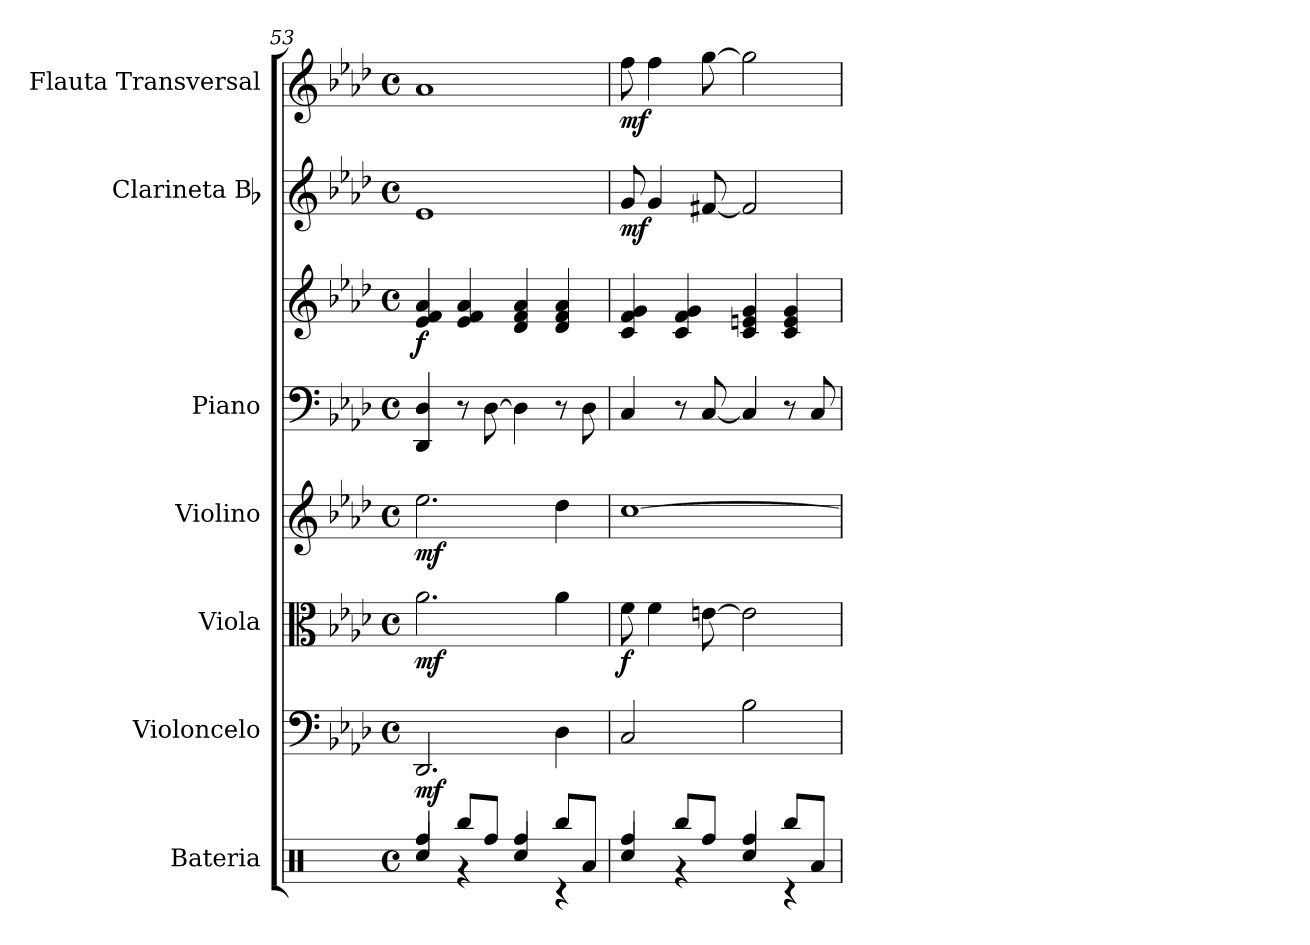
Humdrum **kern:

**kern	**kern	**dynam	**kern	**dynam	**kern	**dynam	**kern	**kern	**dynam	**kern	**dynam	**kern	**dynam
*part7	*part6	*part6	*part5	*part5	*part4	*part4	*part3	*part3	*part3	*part2	*part2	*part1	*part1
*staff8	*staff7	*staff7	*staff6	*staff6	*staff5	*staff5	*staff4	*staff3	*staff3/4	*staff2	*staff2	*staff1	*staff1
*I"Bateria	*I"Violoncelo	*	*I"Viola	*	*I"Violino	*	*I"Piano	*	*	*I"Clarineta Bb	*	*I"Flauta Transversal	*
*I'Bat.	*I'Vc.	*	*I'Vla	*	*I'Vln.	*	*I'Pno	*	*	*I'Cl. Bb	*	*I'Fl.	*
*clefX	*clefF4	*	*clefC3	*	*clefG2	*	*clefF4	*clefG2	*	*clefG2	*	*clefG2	*
*	*	*	*	*	*	*	*	*	*	*ITrd1c2	*	*	*
*k[]	*k[b-e-a-d-]	*	*k[b-e-a-d-]	*	*k[b-e-a-d-]	*	*k[b-e-a-d-]	*k[b-e-a-d-]	*	*k[b-e-a-d-g-c-]	*	*k[b-e-a-d-]	*
*M4/4	*M4/4	*	*M4/4	*	*M4/4	*	*M4/4	*M4/4	*	*M4/4	*	*M4/4	*
*met(c)	*met(c)	*	*met(c)	*	*met(c)	*	*met(c)	*met(c)	*	*met(c)	*	*met(c)	*
=53	=53	=53	=53	=53	=53	=53	=53	=53	=53	=53	=53	=53	=53
*^	*	*	*	*	*	*	*	*	*	*	*	*	*
!	!	!	!LO:DY:b	!	!LO:DY:b	!	!LO:DY:b	!	!	!LO:DY:b	!	!	!	!
4Rff/	4Rcc/	2.DD-/	mf	2.a-\	mf	2.ee-\	mf	4DD-/ 4D-/	4e-/ 4f/ 4a-/	f	1d-	.	1a-	.
8Rbb/L	4r	.	.	.	.	.	.	8r	4e-/ 4f/ 4a-/	.	.	.	.	.
8Rff/J	.	.	.	.	.	.	.	[8D-\	.	.	.	.	.	.
4Rff/	4Rcc/	.	.	.	.	.	.	4D-\]	4d-/ 4f/ 4a-/	.	.	.	.	.
8Rbb/L	4r	4D-\	.	4a-\	.	4dd-\	.	8r	4d-/ 4f/ 4a-/	.	.	.	.	.
8Ra/J	.	.	.	.	.	.	.	8D-\	.	.	.	.	.	.
=54	=54	=54	=54	=54	=54	=54	=54	=54	=54	=54	=54	=54	=54	=54
!	!	!	!	!	!LO:DY:b	!	!	!	!	!	!	!LO:DY:b	!	!LO:DY:b
4Rff/	4Rcc/	2C/	.	8f\	f	[1cc	.	4C/	4c/ 4f/ 4g/	.	8f/	mf	8ff\	mf
.	.	.	.	4f\	.	.	.	.	.	.	4f/	.	4ff\	.
8Rbb/L	4r	.	.	.	.	.	.	8r	4c/ 4f/ 4g/	.	.	.	.	.
8Rff/J	.	.	.	[8en\	.	.	.	[8C/	.	.	[8en/	.	[8gg\	.
4Rff/	4Rcc/	2B-\	.	2e\]	.	.	.	4C/]	4c/ 4en/ 4g/	.	2e/]	.	2gg\]	.
8Rbb/L	4r	.	.	.	.	.	.	8r	4c/ 4e/ 4g/	.	.	.	.	.
8Ra/J	.	.	.	.	.	.	.	8C/	.	.	.	.	.	.
*v	*v	*	*	*	*	*	*	*	*	*	*	*	*	*
=	=	=	=	=	=	=	=	=	=	=	=	=	=
*-	*-	*-	*-	*-	*-	*-	*-	*-	*-	*-	*-	*-	*-
